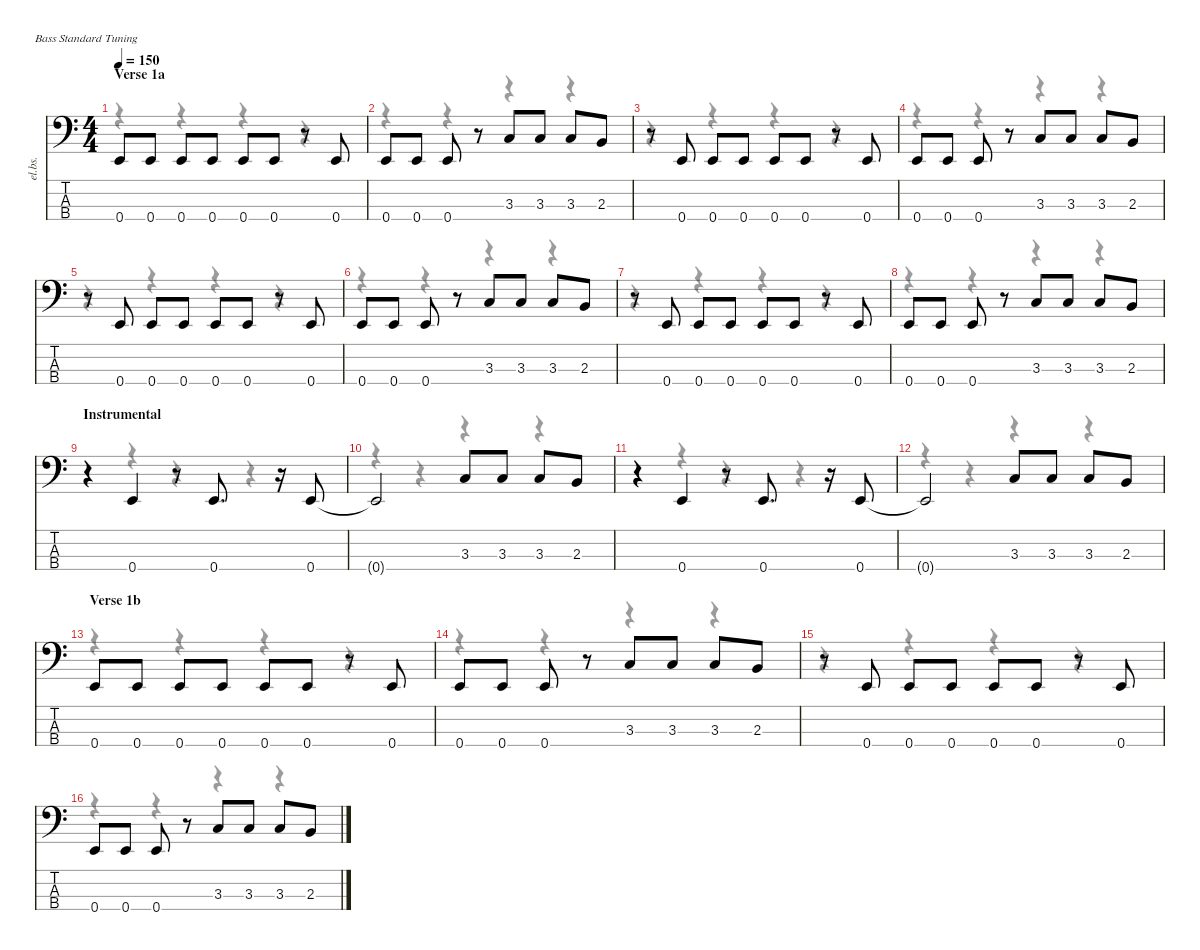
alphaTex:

\defaultSystemsLayout 4
\hideDynamics
\bracketExtendMode nobrackets
\otherSystemsTrackNameOrientation horizontal
\track ("Bass" "el.bs.") {instrument electricbasspick}
\staff {score tabs}
\tuning (G2 D2 A1 E1)
\voice
\ts (4 4)
\section ("" "Verse 1a")
\tempo 150
\clef f4
\ks c
0.4.8{dy f beam Up} 0.4.8{beam Up} 0.4.8{beam Up} 0.4.8{beam Up} 0.4.8{beam Up} 0.4.8{beam Up} r.8{beam Up} 0.4.8{beam Up} |
0.4.8{beam Up} 0.4.8{beam Up} 0.4.8{beam Up} r.8{beam Up} 3.3.8{beam Up} 3.3.8{beam Up} 3.3.8{beam Up} 2.3.8{beam Up} |
r.8{beam Up} 0.4.8{beam Up} 0.4.8{beam Up} 0.4.8{beam Up} 0.4.8{beam Up} 0.4.8{beam Up} r.8{beam Up} 0.4.8{beam Up} |
0.4.8{beam Up} 0.4.8{beam Up} 0.4.8{beam Up} r.8{beam Up} 3.3.8{beam Up} 3.3.8{beam Up} 3.3.8{beam Up} 2.3.8{beam Up} |
r.8{beam Up} 0.4.8{beam Up} 0.4.8{beam Up} 0.4.8{beam Up} 0.4.8{beam Up} 0.4.8{beam Up} r.8{beam Up} 0.4.8{beam Up} |
0.4.8{beam Up} 0.4.8{beam Up} 0.4.8{beam Up} r.8{beam Up} 3.3.8{beam Up} 3.3.8{beam Up} 3.3.8{beam Up} 2.3.8{beam Up} |
r.8{beam Up} 0.4.8{beam Up} 0.4.8{beam Up} 0.4.8{beam Up} 0.4.8{beam Up} 0.4.8{beam Up} r.8{beam Up} 0.4.8{beam Up} |
0.4.8{beam Up} 0.4.8{beam Up} 0.4.8{beam Up} r.8{beam Up} 3.3.8{beam Up} 3.3.8{beam Up} 3.3.8{beam Up} 2.3.8{beam Up} |
\section ("" "Instrumental")
r.4{beam Up} 0.4.4{beam Up} r.8{beam Up} 0.4.8{d beam Up} r.16{beam Up} 0.4.8{beam Up} |
0.4{t}.2{beam Up} 3.3.8{beam Up} 3.3.8{beam Up} 3.3.8{beam Up} 2.3.8{beam Up} |
r.4{beam Up} 0.4.4{beam Up} r.8{beam Up} 0.4.8{d beam Up} r.16{beam Up} 0.4.8{beam Up} |
0.4{t}.2{beam Up} 3.3.8{beam Up} 3.3.8{beam Up} 3.3.8{beam Up} 2.3.8{beam Up} |
\section ("" "Verse 1b")
0.4.8{beam Up} 0.4.8{beam Up} 0.4.8{beam Up} 0.4.8{beam Up} 0.4.8{beam Up} 0.4.8{beam Up} r.8{beam Up} 0.4.8{beam Up} |
0.4.8{beam Up} 0.4.8{beam Up} 0.4.8{beam Up} r.8{beam Up} 3.3.8{beam Up} 3.3.8{beam Up} 3.3.8{beam Up} 2.3.8{beam Up} |
r.8{beam Up} 0.4.8{beam Up} 0.4.8{beam Up} 0.4.8{beam Up} 0.4.8{beam Up} 0.4.8{beam Up} r.8{beam Up} 0.4.8{beam Up} |
0.4.8{beam Up} 0.4.8{beam Up} 0.4.8{beam Up} r.8{beam Up} 3.3.8{beam Up} 3.3.8{beam Up} 3.3.8{beam Up} 2.3.8{beam Up}
\voice
\clef f4
\ottava regular
\simile none
\ks c
r.4{dy mf beam Down} r.4{beam Down} r.4{beam Down} r.4{beam Down} |
r.4{beam Down} r.4{beam Down} r.4{beam Down} r.4{beam Down} |
r.4{beam Down} r.4{beam Down} r.4{beam Down} r.4{beam Down} |
r.4{beam Down} r.4{beam Down} r.4{beam Down} r.4{beam Down} |
r.4{beam Down} r.4{beam Down} r.4{beam Down} r.4{beam Down} |
r.4{beam Down} r.4{beam Down} r.4{beam Down} r.4{beam Down} |
r.4{beam Down} r.4{beam Down} r.4{beam Down} r.4{beam Down} |
r.4{beam Down} r.4{beam Down} r.4{beam Down} r.4{beam Down} |
r.4{beam Down} r.4{beam Down} r.4{beam Down} r.4{beam Down} |
r.4{beam Down} r.4{beam Down} r.4{beam Down} r.4{beam Down} |
r.4{beam Down} r.4{beam Down} r.4{beam Down} r.4{beam Down} |
r.4{beam Down} r.4{beam Down} r.4{beam Down} r.4{beam Down} |
r.4{beam Down} r.4{beam Down} r.4{beam Down} r.4{beam Down} |
r.4{beam Down} r.4{beam Down} r.4{beam Down} r.4{beam Down} |
r.4{beam Down} r.4{beam Down} r.4{beam Down} r.4{beam Down} |
r.4{beam Down} r.4{beam Down} r.4{beam Down} r.4{beam Down}
